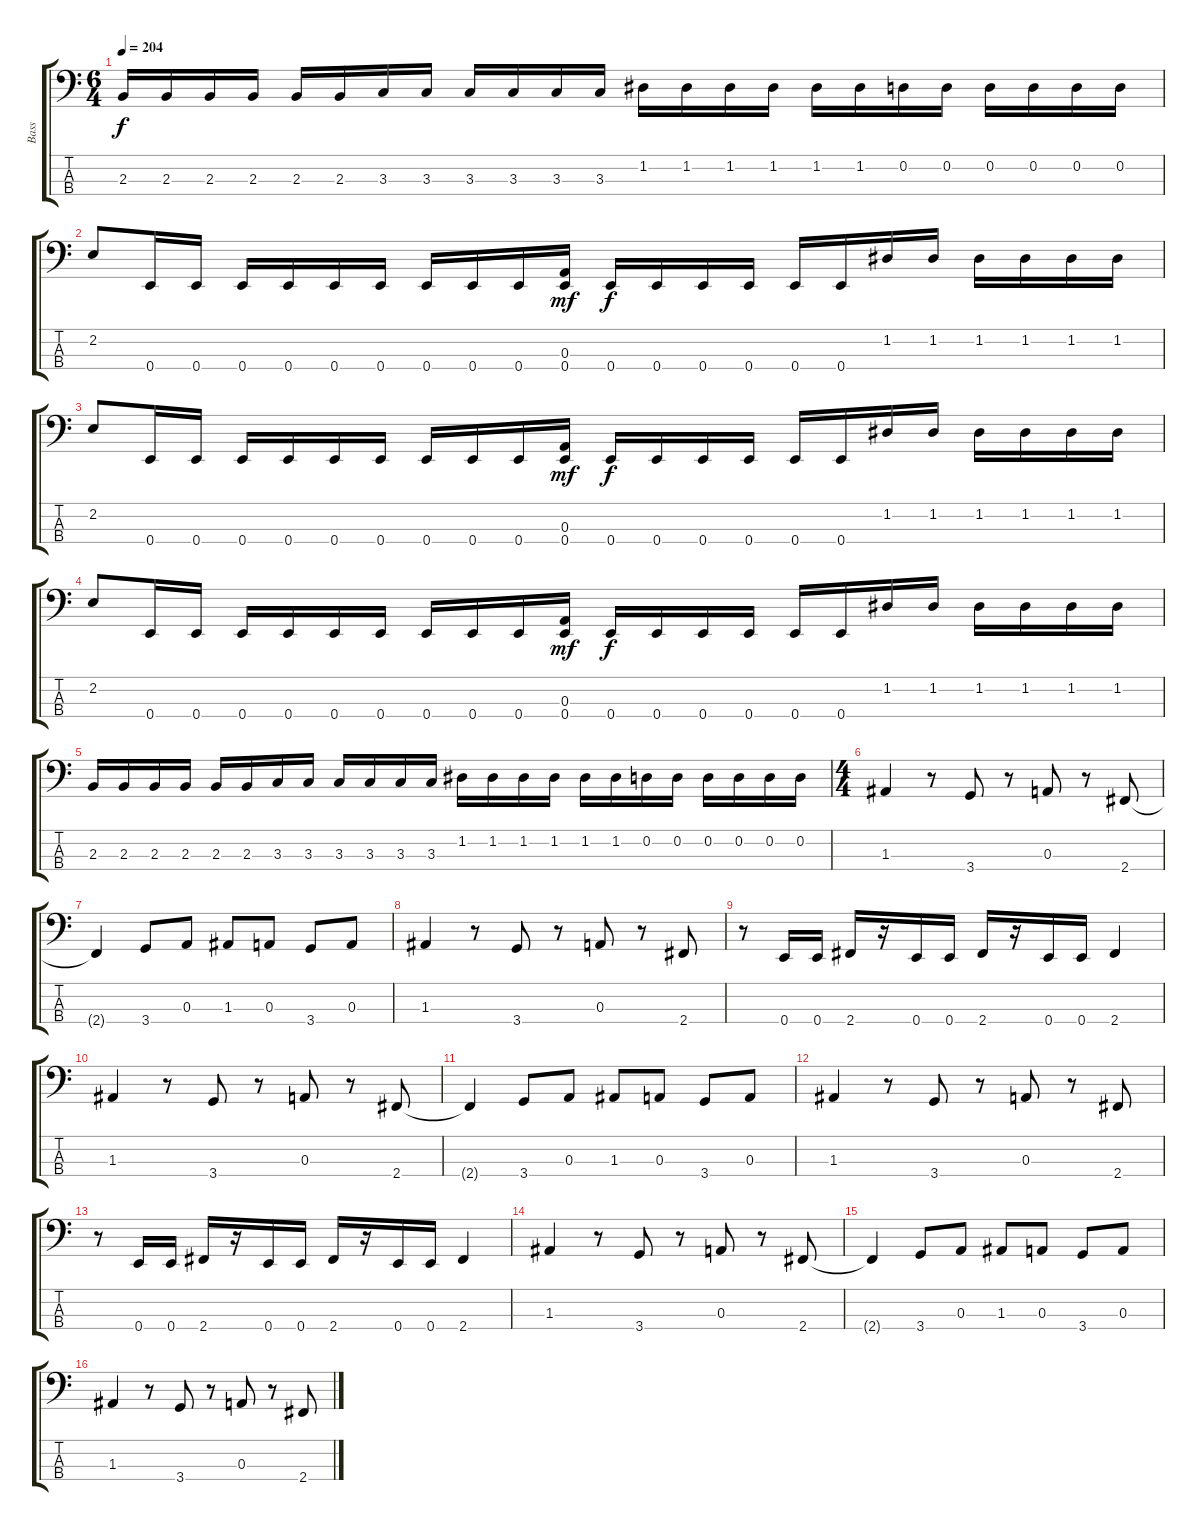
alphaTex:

\track ("Bass" "Bass") {instrument acousticguitarnylon}
\staff {score tabs}
\tuning (G2 D2 A1 E1) {hide}
\ts (6 4)
\tempo 204
\clef f4
\ks c
2.3.16{dy f} 2.3.16 2.3.16 2.3.16 2.3.16 2.3.16 3.3.16 3.3.16 3.3.16 3.3.16 3.3.16 3.3.16 1.2.16 1.2.16 1.2.16 1.2.16 1.2.16 1.2.16 0.2.16 0.2.16 0.2.16 0.2.16 0.2.16 0.2.16 |
2.2.8 0.4.16 0.4.16 0.4.16 0.4.16 0.4.16 0.4.16 0.4.16 0.4.16 0.4.16 (0.3 0.4).16{dy mf} 0.4.16{dy f} 0.4.16 0.4.16 0.4.16 0.4.16 0.4.16 1.2.16 1.2.16 1.2.16 1.2.16 1.2.16 1.2.16 |
2.2.8 0.4.16 0.4.16 0.4.16 0.4.16 0.4.16 0.4.16 0.4.16 0.4.16 0.4.16 (0.3 0.4).16{dy mf} 0.4.16{dy f} 0.4.16 0.4.16 0.4.16 0.4.16 0.4.16 1.2.16 1.2.16 1.2.16 1.2.16 1.2.16 1.2.16 |
2.2.8 0.4.16 0.4.16 0.4.16 0.4.16 0.4.16 0.4.16 0.4.16 0.4.16 0.4.16 (0.3 0.4).16{dy mf} 0.4.16{dy f} 0.4.16 0.4.16 0.4.16 0.4.16 0.4.16 1.2.16 1.2.16 1.2.16 1.2.16 1.2.16 1.2.16 |
2.3.16 2.3.16 2.3.16 2.3.16 2.3.16 2.3.16 3.3.16 3.3.16 3.3.16 3.3.16 3.3.16 3.3.16 1.2.16 1.2.16 1.2.16 1.2.16 1.2.16 1.2.16 0.2.16 0.2.16 0.2.16 0.2.16 0.2.16 0.2.16 |
\ts (4 4)
1.3.4 r.8 3.4.8 r.8 0.3.8 r.8 2.4.8 |
2.4{t}.4 3.4.8 0.3.8 1.3.8 0.3.8 3.4.8 0.3.8 |
1.3.4 r.8 3.4.8 r.8 0.3.8 r.8 2.4.8 |
r.8 0.4.16 0.4.16 2.4.16 r.16 0.4.16 0.4.16 2.4.16 r.16 0.4.16 0.4.16 2.4.4 |
1.3.4 r.8 3.4.8 r.8 0.3.8 r.8 2.4.8 |
2.4{t}.4 3.4.8 0.3.8 1.3.8 0.3.8 3.4.8 0.3.8 |
1.3.4 r.8 3.4.8 r.8 0.3.8 r.8 2.4.8 |
r.8 0.4.16 0.4.16 2.4.16 r.16 0.4.16 0.4.16 2.4.16 r.16 0.4.16 0.4.16 2.4.4 |
1.3.4 r.8 3.4.8 r.8 0.3.8 r.8 2.4.8 |
2.4{t}.4 3.4.8 0.3.8 1.3.8 0.3.8 3.4.8 0.3.8 |
1.3.4 r.8 3.4.8 r.8 0.3.8 r.8 2.4.8
